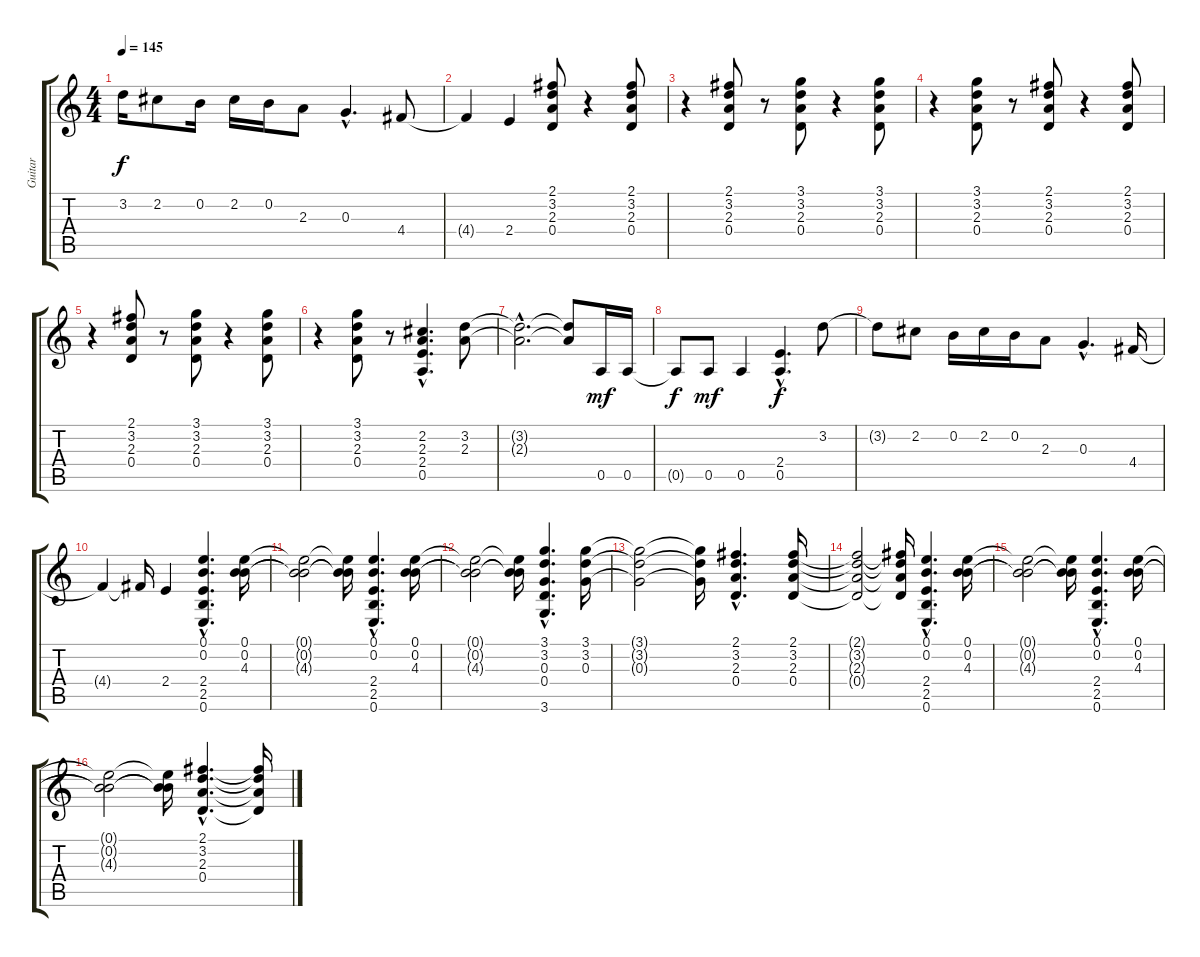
\track ("Guitar " "Guitar ") {instrument electricguitarclean}
\staff {score tabs}
\tuning (E4 B3 G3 D3 A2 E2) {hide}
\ts (4 4)
\tempo 145
\clef g2
\ks c
3.2{t}.16{dy f} 2.2.8 0.2.16 2.2.16 0.2.16 2.3.8 0.3{hac}.4{d} 4.4.8 |
4.4{t}.4 2.4.4 (2.1 3.2 2.3 0.4).8 r.4 (2.1 3.2 2.3 0.4).8 |
r.4 (2.1 3.2 2.3 0.4).8 r.8 (3.1 3.2 2.3 0.4).8 r.4 (3.1 3.2 2.3 0.4).8 |
r.4 (3.1 3.2 2.3 0.4).8 r.8 (2.1 3.2 2.3 0.4).8 r.4 (2.1 3.2 2.3 0.4).8 |
r.4 (2.1 3.2 2.3 0.4).8 r.8 (3.1 3.2 2.3 0.4).8 r.4 (3.1 3.2 2.3 0.4).8 |
r.4 (3.1 3.2 2.3 0.4).8 r.8 (2.2{hac} 2.3{hac} 2.4{hac} 0.5{hac}).4{d} (3.2 2.3).8 |
(3.2{hac t} 2.3{hac t}).2{d} (3.2{t} 2.3{t}).8 0.5.16{dy mf} 0.5.16 |
0.5{t}.8{dy f} 0.5.8{dy mf} 0.5.4 (2.4{hac} 0.5{hac}).4{d dy f} 3.2.8 |
3.2{t}.8 2.2.8 0.2.16 2.2.16 0.2.16 2.3.8 0.3{hac}.4{d} 4.4.16 |
4.4{t}.4 4.4{t}.16 2.4.4 (0.1{hac} 0.2{hac} 2.4{hac} 2.5{hac} 0.6{hac}).4{d} (0.1 0.2 4.3).16 |
(0.1{t} 0.2{t} 4.3{t}).2 (0.1{t} 0.2{t} 4.3{t}).16 (0.1{hac} 0.2{hac} 2.4{hac} 2.5{hac} 0.6{hac}).4{d} (0.1 0.2 4.3).16 |
(0.1{t} 0.2{t} 4.3{t}).2 (0.1{t} 0.2{t} 4.3{t}).16 (3.1{hac} 3.2{hac} 0.3{hac} 0.4{hac} 3.6{hac}).4{d} (3.1 3.2 0.3).16 |
(3.1{t} 3.2{t} 0.3{t}).2 (3.1{t} 3.2{t} 0.3{t}).16 (2.1{hac} 3.2{hac} 2.3{hac} 0.4{hac}).4{d} (2.1 3.2 2.3 0.4).16 |
(2.1{t} 3.2{t} 2.3{t} 0.4{t}).2 (2.1{t} 3.2{t} 2.3{t} 0.4{t}).16 (0.1{hac} 0.2{hac} 2.4{hac} 2.5{hac} 0.6{hac}).4{d} (0.1 0.2 4.3).16 |
(0.1{t} 0.2{t} 4.3{t}).2 (0.1{t} 0.2{t} 4.3{t}).16 (0.1{hac} 0.2{hac} 2.4{hac} 2.5{hac} 0.6{hac}).4{d} (0.1 0.2 4.3).16 |
(0.1{t} 0.2{t} 4.3{t}).2 (0.1{t} 0.2{t} 4.3{t}).16 (2.1{hac} 3.2{hac} 2.3{hac} 0.4{hac}).4{d} (2.1{t} 3.2{t} 2.3{t} 0.4{t}).16
